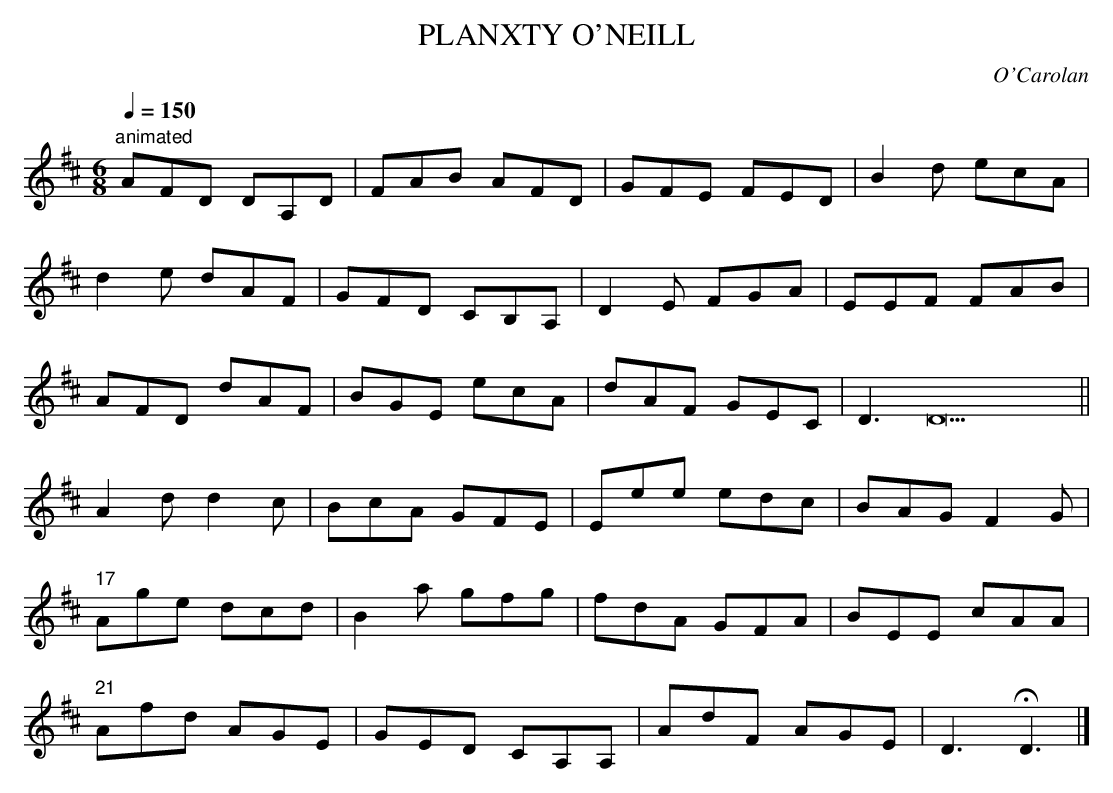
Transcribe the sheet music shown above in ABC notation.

X:1
T:PLANXTY O'NEILL
C:O'Carolan
Q:1/4=150
M:6/8
L:1/8
K:D
"animated"
AFD DA,D|FAB AFD|GFE FED|B2d ecA|
d2e dAF|GFD CB,A,|D2E FGA|EEF FAB|
AFD dAF|BGE ecA|dAF GEC|D3 D23||
A2d d2c|BcA GFE|Eee edc|BAG F2G|
"17"Age dcd|B2a gfg|fdA GFA|BEE cAA|
"21"Afd AGE|GED CA,A,|AdF AGE|D3 HD3|]
